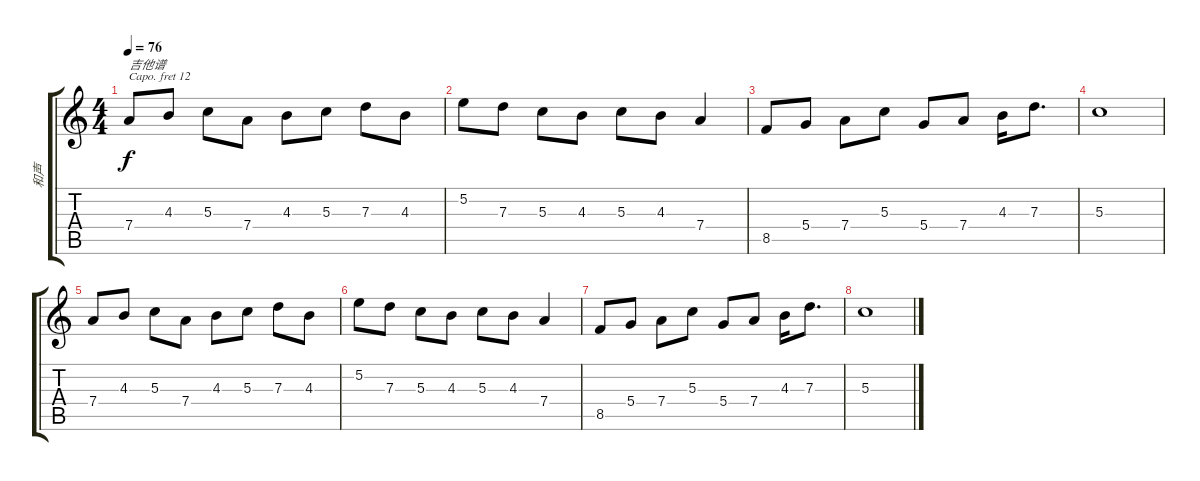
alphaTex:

\track ("和声" "和声") {instrument flute}
\staff {score tabs}
\capo 12
\tuning (E4 B3 G3 D3 A2 E2) {hide}
\ts (4 4)
\tempo 76
\clef g2
\ks c
7.4.8{txt "吉他谱" dy f} 4.3.8 5.3.8 7.4.8 4.3.8 5.3.8 7.3.8 4.3.8 |
5.2.8 7.3.8 5.3.8 4.3.8 5.3.8 4.3.8 7.4.4 |
8.5.8 5.4.8 7.4.8 5.3.8 5.4.8 7.4.8 4.3.16 7.3.8{d} |
5.3.1 |
7.4.8 4.3.8 5.3.8 7.4.8 4.3.8 5.3.8 7.3.8 4.3.8 |
5.2.8 7.3.8 5.3.8 4.3.8 5.3.8 4.3.8 7.4.4 |
8.5.8 5.4.8 7.4.8 5.3.8 5.4.8 7.4.8 4.3.16 7.3.8{d} |
5.3.1
